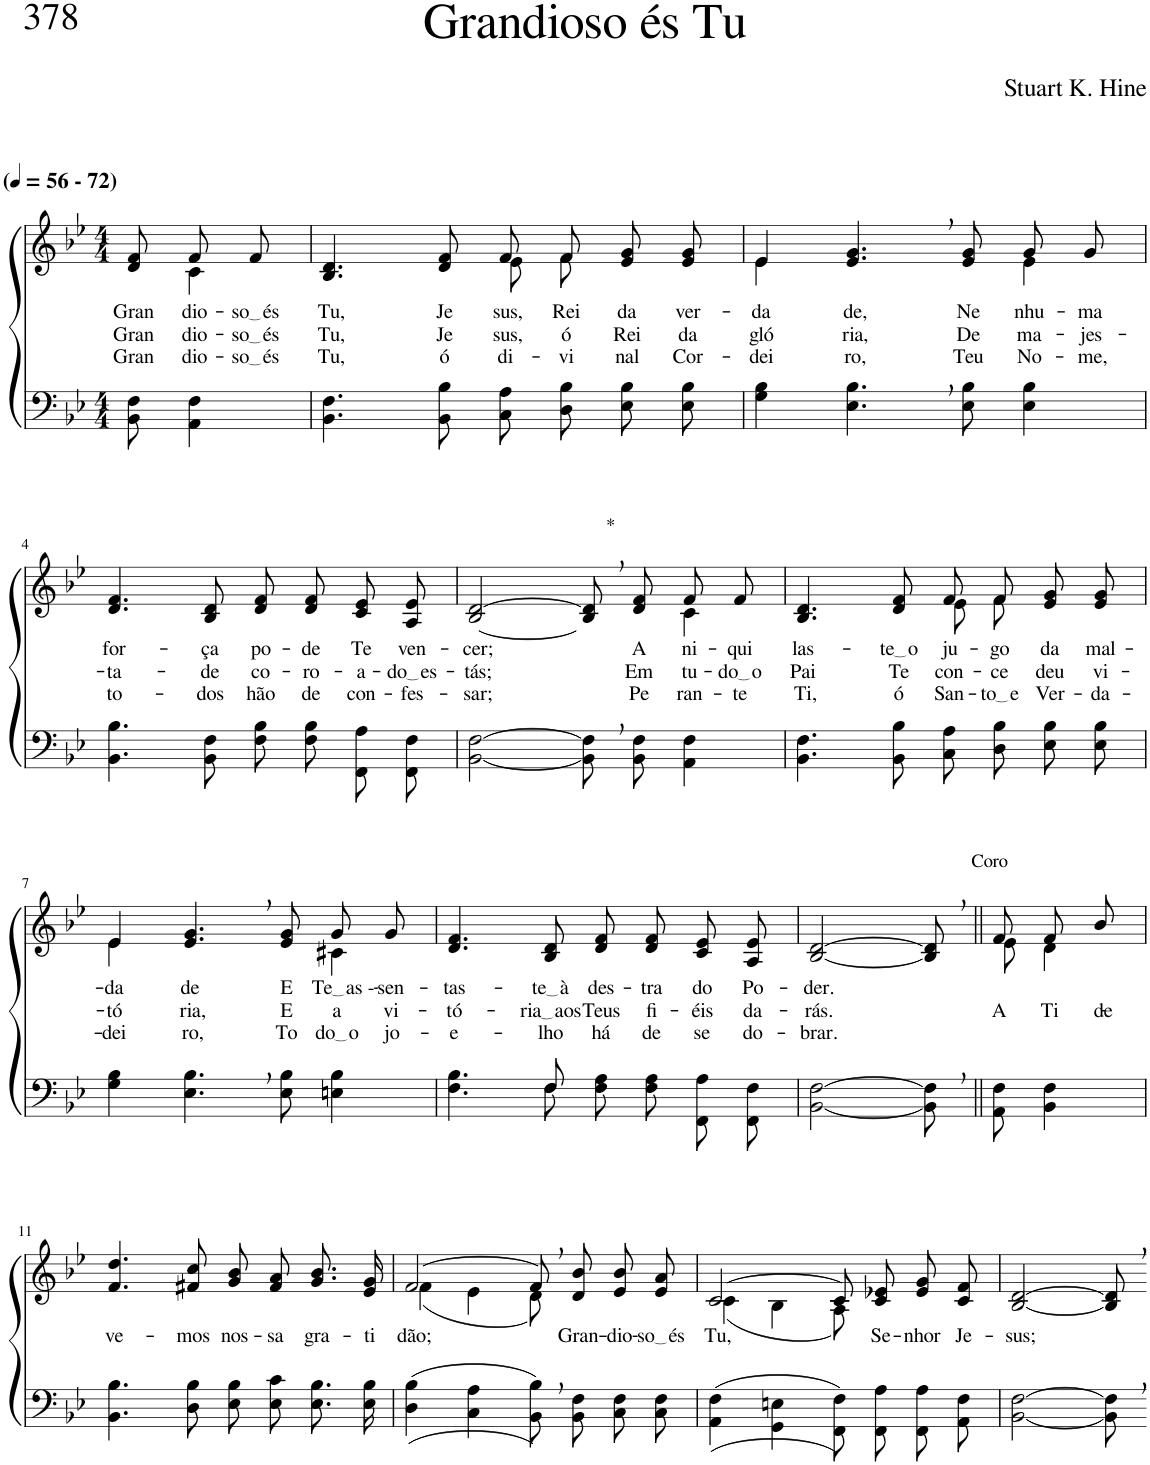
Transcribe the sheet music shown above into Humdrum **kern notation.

**kern	**kern	**text	**text	**text
*part2	*part1	*part1	*part1	*part1
*staff2	*staff1	*staff1	*staff1	*staff1
*I"Parte III e IV	*I"Parte I e II	*	*	*
*clefF4	*clefG2	*	*	*
*k[b-e-]	*k[b-e-]	*	*	*
*M4/4	*M4/4	*	*	*
*MM56	*MM56	*	*	*
=1	=1	=1	=1	=1
!	!LO:TX:a:B:t=(	!	!	!
!	!LO:TX:a:B:t=- 72)	!	!	!
!	!	!LO:LY:b	!LO:LY:b	!LO:LY:b
*	*^	*	*	*
8BB-\ 8F\	8d/ 8f/	8ryy	Gran-	Gran-	Gran-
!	!	!	!LO:LY:b	!LO:LY:b	!LO:LY:b
4AA\ 4F\	8f/L	4c\	-dio-	-dio-	-dio-
!	!	!	!LO:LY:b	!LO:LY:b	!LO:LY:b
.	8f/J	.	so és	so és	so és
=2	=2	=2	=2	=2	=2
!	!	!	!LO:LY:b	!LO:LY:b	!LO:LY:b
4.BB-\ 4.F\	2ryy	4.B-/ 4.d/	Tu,	Tu,	Tu,
!	!	!	!LO:LY:b	!LO:LY:b	!LO:LY:b
8BB-\ 8B-\	.	8d/ 8f/	Je-	Je-	ó
!	!	!	!LO:LY:b	!LO:LY:b	!LO:LY:b
8C\ 8A\L	8e-\L	8f/L	-sus,	-sus,	di-
!	!	!	!LO:LY:b	!LO:LY:b	!LO:LY:b
8D\ 8B-\J	8f\J	8f/J	Rei	ó	-vi-
!	!	!	!LO:LY:b	!LO:LY:b	!LO:LY:b
8E-\ 8B-\L	4ryy	8e-/ 8g/L	da	Rei	-nal
!	!	!	!LO:LY:b	!LO:LY:b	!LO:LY:b
8E-\ 8B-\J	.	8e-/ 8g/J	ver-	da	Cor-
=3	=3	=3	=3	=3	=3
!	!	!	!LO:LY:b	!LO:LY:b	!LO:LY:b
4G\ 4B-\	4e-/	4e-\	-da-	gló-	-dei-
!	!	!	!LO:LY:b	!LO:LY:b	!LO:LY:b
4.E-\, 4.B-\,	4.e-/, 4.g/,	2ryy	-de,	-ria,	-ro,
!	!	!	!LO:LY:b	!LO:LY:b	!LO:LY:b
8E-\ 8B-\	8e-/ 8g/	.	Ne-	De	Teu
!	!	!	!LO:LY:b	!LO:LY:b	!LO:LY:b
4E-\ 4B-\	8g/L	4e-\	-nhu-	ma-	No-
!	!	!	!LO:LY:b	!LO:LY:b	!LO:LY:b
.	8g/J	.	-ma	-jes-	-me,
*	*v	*v	*	*	*
!!LO:LB:g=z
=4	=4	=4	=4	=4
!	!	!LO:LY:b	!LO:LY:b	!LO:LY:b
4.BB-\ 4.B-\	4.d/ 4.f/	for-	-ta-	to-
!	!	!LO:LY:b	!LO:LY:b	!LO:LY:b
8BB-\ 8F\	8B-/ 8d/	-ça	-de	-dos
!	!	!LO:LY:b	!LO:LY:b	!LO:LY:b
8F\ 8B-\L	8d/ 8f/L	po-	co-	hão
!	!	!LO:LY:b	!LO:LY:b	!LO:LY:b
8F\ 8B-\J	8d/ 8f/J	-de	-ro-	de
!	!	!LO:LY:b	!LO:LY:b	!LO:LY:b
8FF/ 8A/L	8c/ 8e-/L	Te	-a-	con-
!	!	!LO:LY:b	!LO:LY:b	!LO:LY:b
8FF/ 8F/J	8A/ 8e-/J	ven-	do es	-fes-
=5	=5	=5	=5	=5
!	!	!LO:LY:b	!LO:LY:b	!LO:LY:b
*	*^	*	*	*
[2BB-\ [2F\	[2B-/ [2d/	2.ryy	-cer;	-tás;	-sar;
!	!LO:TX:a:t=*	!	!	!	!
8BB-],\ 8F],\L	8B-],/ 8d],/L	.	.	.	.
!	!	!	!LO:LY:b	!LO:LY:b	!LO:LY:b
8BB-\ 8F\J	8d/ 8f/J	.	A-	Em	Pe-
!	!	!	!LO:LY:b	!LO:LY:b	!LO:LY:b
4AA\ 4F\	8f/L	4c\	-ni-	tu-	-ran-
!	!	!	!LO:LY:b	!LO:LY:b	!LO:LY:b
.	8f/J	.	-qui-	do o	-te
=6	=6	=6	=6	=6	=6
!	!	!	!LO:LY:b	!LO:LY:b	!LO:LY:b
4.BB-\ 4.F\	2ryy	4.B-/ 4.d/	-las-	Pai	Ti,
!	!	!	!LO:LY:b	!LO:LY:b	!LO:LY:b
8BB-\ 8B-\	.	8d/ 8f/	te o	Te	ó
!	!	!	!LO:LY:b	!LO:LY:b	!LO:LY:b
8C\ 8A\L	8e-\L	8f/L	ju-	con-	San-
!	!	!	!LO:LY:b	!LO:LY:b	!LO:LY:b
8D\ 8B-\J	8f\J	8f/J	-go	-ce-	to e
!	!	!	!LO:LY:b	!LO:LY:b	!LO:LY:b
8E-\ 8B-\L	4ryy	8e-/ 8g/L	da	-deu	Ver-
!	!	!	!LO:LY:b	!LO:LY:b	!LO:LY:b
8E-\ 8B-\J	.	8e-/ 8g/J	mal-	vi-	-da-
!!LO:LB:g=z	!!
=7	=7	=7	=7	=7	=7
!	!	!	!LO:LY:b	!LO:LY:b	!LO:LY:b
4G\ 4B-\	4e-/	4e-\	-da-	-tó-	-dei-
!	!	!	!LO:LY:b	!LO:LY:b	!LO:LY:b
4.E-\, 4.B-\,	4.e-/, 4.g/,	2ryy	-de	-ria,	-ro,
!	!	!	!LO:LY:b	!LO:LY:b	!LO:LY:b
8E-\ 8B-\	8e-/ 8g/	.	E	E	To-
!	!	!	!LO:LY:b	!LO:LY:b	!LO:LY:b
4En\ 4B-\	8g/L	4c#X\	Te as -	a	do o
!	!	!	!LO:LY:b	!LO:LY:b	!LO:LY:b
.	8g/J	.	sen-	vi-	jo-
*	*v	*v	*	*	*
=8	=8	=8	=8	=8
*^	*	*	*	*
!	!	!	!LO:LY:b	!LO:LY:b	!LO:LY:b
4.ryy	4.F\ 4.B-\	4.d/ 4.f/	-tas-	-tó-	-e-
!	!	!	!LO:LY:b	!LO:LY:b	!LO:LY:b
8F/	8F\	8B-/ 8d/	te à	ria aos	-lho
!	!	!	!LO:LY:b	!LO:LY:b	!LO:LY:b
2ryy	8F\ 8A\L	8d/ 8f/L	des-	Teus	há
!	!	!	!LO:LY:b	!LO:LY:b	!LO:LY:b
.	8F\ 8A\J	8d/ 8f/J	-tra	fi-	de
!	!	!	!LO:LY:b	!LO:LY:b	!LO:LY:b
.	8FF/ 8A/L	8c/ 8e-/L	do	-éis	se
!	!	!	!LO:LY:b	!LO:LY:b	!LO:LY:b
.	8FF/ 8F/J	8A/ 8e-/J	Po-	da-	do-
=9	=9	=9	=9	=9	=9
!	!	!	!LO:LY:b	!LO:LY:b	!LO:LY:b
*v	*v	*	*	*	*
[2BB-\ [2F\	[2B-/ [2d/	-der.	-rás.	-brar.
!	!LO:TX:a:t=Coro	!	!	!
8BB-\], 8F\],	8B-/], 8d/],	.	.	.
=10||	=10||	=10||	=10||	=10||
*	*^	*	*	*
!	!	!	!	!LO:LY:b	!
8AA\ 8F\	8f/	8e-\	.	A	.
!	!	!	!	!LO:LY:b	!
4BB-\ 4F\	8f/L	4d\	.	Ti	.
!	!	!	!	!LO:LY:b	!
.	8b-/J	.	.	de-	.
*	*v	*v	*	*	*
!!LO:LB:g=z
=11	=11	=11	=11	=11
!	!	!LO:LY:b	!	!
4.BB-\ 4.B-\	4.f/ 4.dd/	ve-	.	.
!	!	!LO:LY:b	!	!
8D\ 8B-\	8f#X/ 8cc/	-mos	.	.
!	!	!LO:LY:b	!	!
8E-\ 8B-\L	8g/ 8b-/L	nos-	.	.
!	!	!LO:LY:b	!	!
8E-\ 8c\J	8f#/ 8a/J	-sa	.	.
!	!	!LO:LY:b	!	!
8.E-\ 8.B-\L	8.g/ 8.b-/L	gra-	.	.
!	!	!LO:LY:b	!	!
16E-\ 16B-\Jk	16e-/ 16g/Jk	-ti-	.	.
=12	=12	=12	=12	=12
*	*^	*	*	*
!	!	!	!LO:LY:b	!	!
((4D\ 4B-\	[2f/	(4f\	-dão;	.	.
4C\ 4A\	.	4e-\	.	.	.
8BB-,\ 8B-,\L))	8f,/L]	8d\)	.	.	.
!	!	!	!LO:LY:b	!	!
8BB-\ 8F\J	8d/ 8b-/J	4.ryy	Gran-	.	.
!	!	!	!LO:LY:b	!	!
8C\ 8F\L	8e-/ 8b-/L	.	-dio-	.	.
!	!	!	!LO:LY:b	!	!
8C\ 8F\J	8e-/ 8a/J	.	so és	.	.
=13	=13	=13	=13	=13	=13
!	!	!	!LO:LY:b	!	!
((4AA\ 4F\	[2c/	(4c\	Tu,	.	.
4GG\ 4En\	.	4B-\	.	.	.
8FF/ 8F/L))	8c/L]	8A\)	.	.	.
!	!	!	!LO:LY:b	!	!
8FF/ 8A/J	8c/ 8e-X/J	4.ryy	Se-	.	.
!	!	!	!LO:LY:b	!	!
8FF/ 8A/L	8e-/ 8g/L	.	-nhor	.	.
!	!	!	!LO:LY:b	!	!
8AA/ 8F/J	8c/ 8f/J	.	Je-	.	.
*	*v	*v	*	*	*
=14	=14	=14	=14	=14
!	!	!LO:LY:b	!	!
[2BB-\ [2F\	[2B-/ [2d/	-sus;	.	.
8BB-\], 8F\],	8B-/], 8d/],	.	.	.
=-	=-	=-	=-	=-
*-	*-	*-	*-	*-
